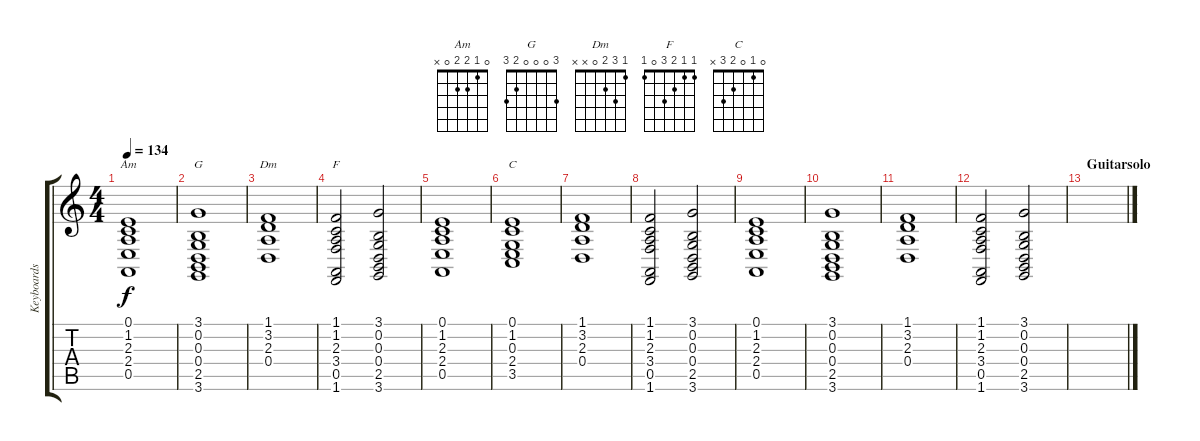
\track ("Keyboards" "Keyboards") {instrument choiraahs}
\staff {score tabs}
\tuning (E4 B3 G3 D3 A2 E2) {hide}
\chord ("Am" 0 1 2 2 0 x)
\chord ("G" 3 0 0 0 2 3)
\chord ("Dm" 1 3 2 0 x x)
\chord ("F" 1 1 2 3 0 1)
\chord ("C" 0 1 0 2 3 x)
\ts (4 4)
\tempo 134
\clef g2
\ks c
(0.1 1.2 2.3 2.4 0.5).1{ch "Am" dy f} |
(3.1 0.2 0.3 0.4 2.5 3.6).1{ch "G"} |
(1.1 3.2 2.3 0.4).1{ch "Dm"} |
(1.1 1.2 2.3 3.4 0.5 1.6).2{ch "F"} (3.1 0.2 0.3 0.4 2.5 3.6).2 |
(0.1 1.2 2.3 2.4 0.5).1 |
(0.1 1.2 0.3 2.4 3.5).1{ch "C"} |
(1.1 3.2 2.3 0.4).1 |
(1.1 1.2 2.3 3.4 0.5 1.6).2 (3.1 0.2 0.3 0.4 2.5 3.6).2 |
(0.1 1.2 2.3 2.4 0.5).1 |
(3.1 0.2 0.3 0.4 2.5 3.6).1 |
(1.1 3.2 2.3 0.4).1 |
(1.1 1.2 2.3 3.4 0.5 1.6).2 (3.1 0.2 0.3 0.4 2.5 3.6).2 |
\section ("" "Guitarsolo")
